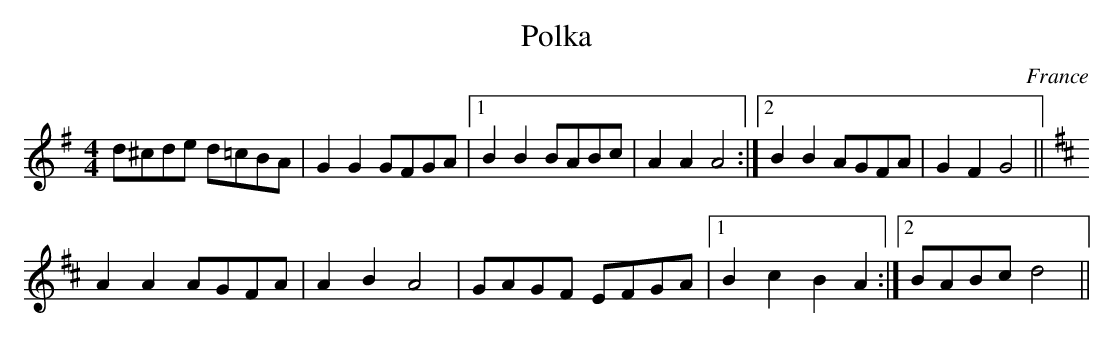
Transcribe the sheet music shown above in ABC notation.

X:1
T:Polka
M:4/4
O:France
K:G major
d^cde d=cBA|G2G2GFGA\
|1B2B2BABc|A2A2A4:|2B2B2AGFA|G2F2G4||
K:D
A2A2AGFA|A2B2A4|GAGF EFGA\
|1B2c2B2A2:|2BABcd4||
